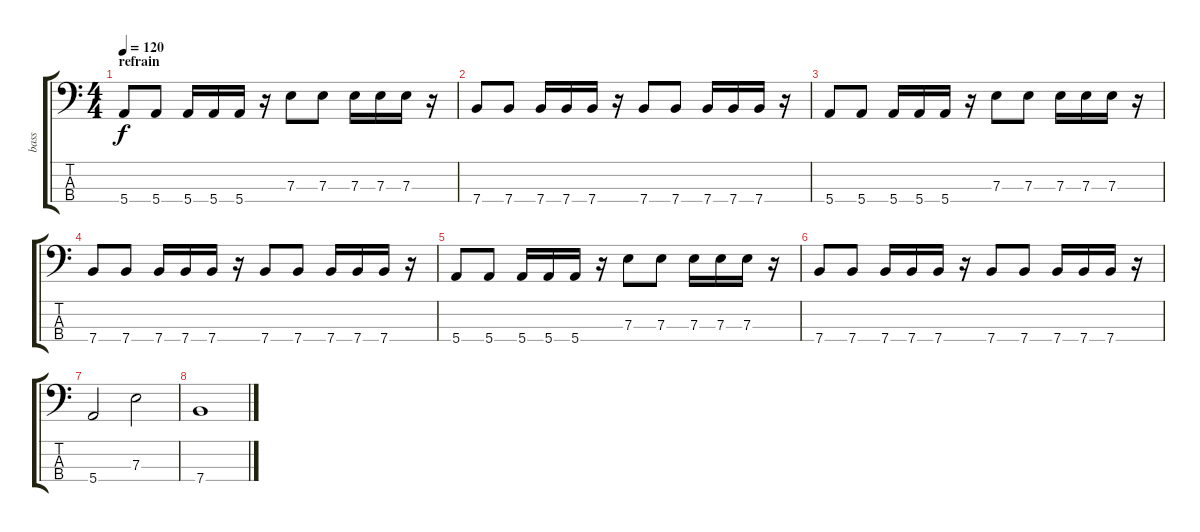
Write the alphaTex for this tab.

\track ("bass" "bass") {instrument electricbasspick}
\staff {score tabs}
\tuning (G2 D2 A1 E1) {hide}
\ts (4 4)
\section ("" "refrain")
\tempo 120
\clef f4
\ks c
5.4.8{dy f} 5.4.8 5.4.16 5.4.16 5.4.16 r.16 7.3.8 7.3.8 7.3.16 7.3.16 7.3.16 r.16 |
7.4.8 7.4.8 7.4.16 7.4.16 7.4.16 r.16 7.4.8 7.4.8 7.4.16 7.4.16 7.4.16 r.16 |
5.4.8 5.4.8 5.4.16 5.4.16 5.4.16 r.16 7.3.8 7.3.8 7.3.16 7.3.16 7.3.16 r.16 |
7.4.8 7.4.8 7.4.16 7.4.16 7.4.16 r.16 7.4.8 7.4.8 7.4.16 7.4.16 7.4.16 r.16 |
5.4.8 5.4.8 5.4.16 5.4.16 5.4.16 r.16 7.3.8 7.3.8 7.3.16 7.3.16 7.3.16 r.16 |
7.4.8 7.4.8 7.4.16 7.4.16 7.4.16 r.16 7.4.8 7.4.8 7.4.16 7.4.16 7.4.16 r.16 |
5.4.2 7.3.2 |
7.4.1
